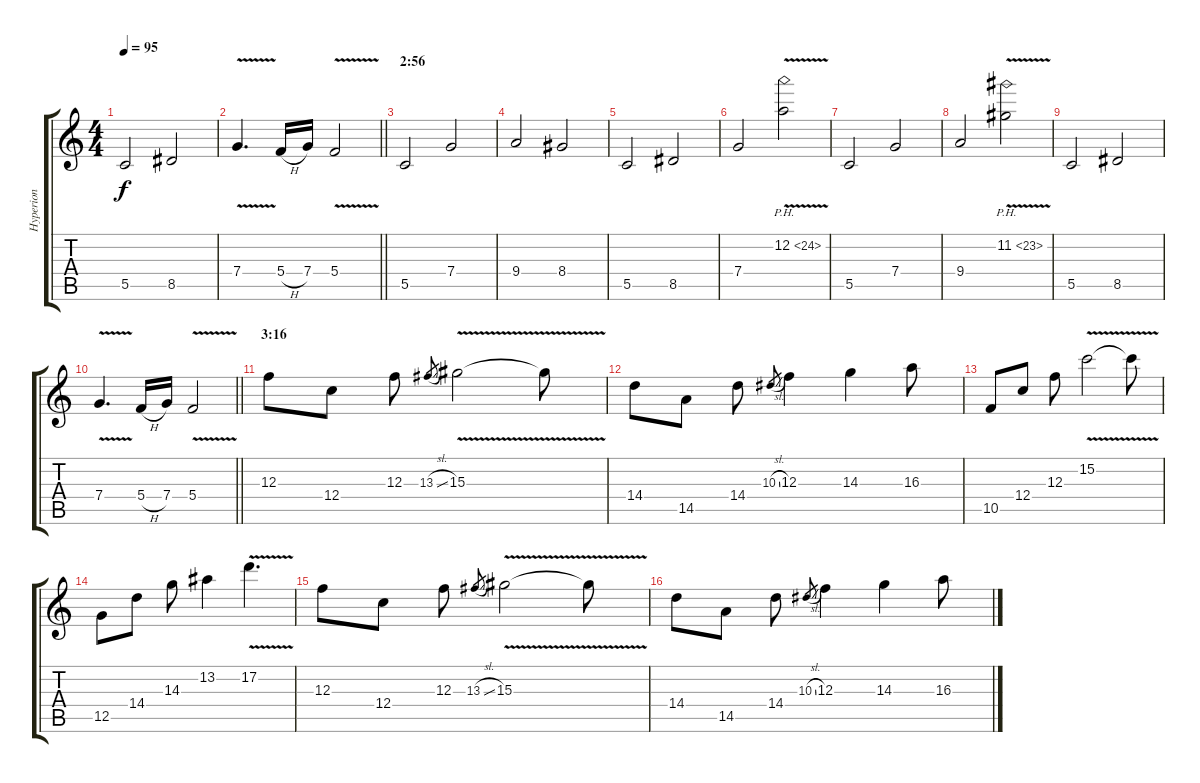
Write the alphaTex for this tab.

\track ("Hyperion" "Hyperion") {instrument distortionguitar}
\staff {score tabs}
\tuning (D4 A3 F3 C3 G2 D2) {hide}
\ts (4 4)
\tempo 95
\clef g2
\ks c
5.5.2{dy f} 8.5.2 |
\barLineRight lightlight
7.4{v}.4{d} 5.4{h}.16 7.4.16 5.4{v}.2 |
\section ("" "2:56")
5.5.2 7.4.2 |
9.4.2 8.4.2 |
5.5.2 8.5.2 |
7.4.2 12.2{ph 12 v}.2 |
5.5.2 7.4.2 |
9.4.2 11.2{ph 12 v}.2 |
5.5.2 8.5.2 |
\barLineRight lightlight
7.4{v}.4{d} 5.4{h}.16 7.4.16 5.4{v}.2 |
\section ("" "3:16")
12.3.8 12.4.8 12.3.8 13.3{sl}.8{gr} 15.3{v}.2 15.3{t}.8 |
14.4.8 14.5.8 14.4.8 10.3{sl}.8{gr} 12.3.4 14.3.4 16.3.8 |
10.5.8 12.4.8 12.3.8 15.2{v}.2 15.2{t}.8 |
12.5.8 14.4.8 14.3.8 13.2.4 17.2{v}.4{d} |
12.3.8 12.4.8 12.3.8 13.3{sl}.8{gr} 15.3{v}.2 15.3{t}.8 |
14.4.8 14.5.8 14.4.8 10.3{sl}.8{gr} 12.3.4 14.3.4 16.3.8
